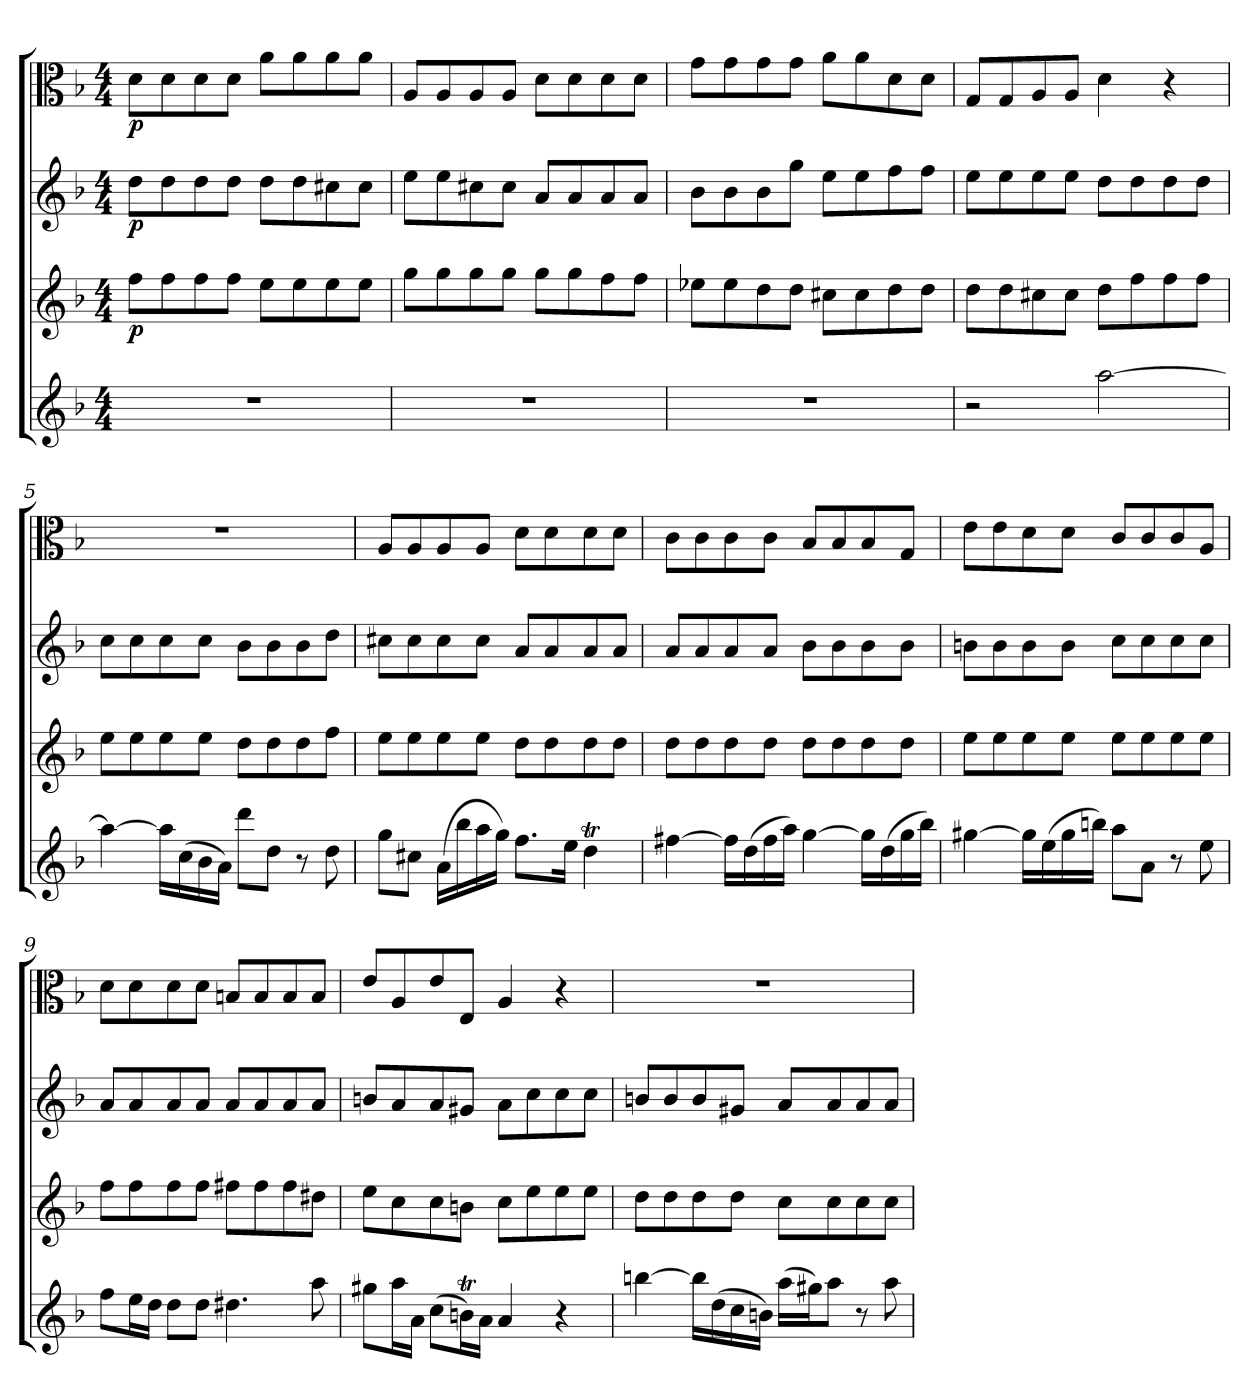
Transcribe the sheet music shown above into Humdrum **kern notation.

**kern	**kern	**dynam	**kern	**dynam	**kern	**dynam
*part4	*part3	*part3	*part2	*part2	*part1	*part1
*staff4	*staff3	*staff3	*staff2	*staff2	*staff1	*staff1
*clefG2	*clefG2	*	*clefG2	*	*clefC3	*
*k[b-]	*k[b-]	*	*k[b-]	*	*k[b-]	*
*d:	*d:	*	*d:	*	*d:	*
*M4/4	*M4/4	*	*M4/4	*	*M4/4	*
=1	=1	=1	=1	=1	=1	=1
1r	8ff\L	p	8dd\L	p	8d\L	p
.	8ff\	.	8dd\	.	8d\	.
.	8ff\	.	8dd\	.	8d\	.
.	8ff\J	.	8dd\J	.	8d\J	.
.	8ee\L	.	8dd\L	.	8a\L	.
.	8ee\	.	8dd\	.	8a\	.
.	8ee\	.	8cc#X\	.	8a\	.
.	8ee\J	.	8cc#\J	.	8a\J	.
=2	=2	=2	=2	=2	=2	=2
1r	8gg\L	.	8ee\L	.	8A/L	.
.	8gg\	.	8ee\	.	8A/	.
.	8gg\	.	8cc#X\	.	8A/	.
.	8gg\J	.	8cc#\J	.	8A/J	.
.	8gg\L	.	8a/L	.	8d\L	.
.	8gg\	.	8a/	.	8d\	.
.	8ff\	.	8a/	.	8d\	.
.	8ff\J	.	8a/J	.	8d\J	.
=3	=3	=3	=3	=3	=3	=3
1r	8ee-X\L	.	8b-\L	.	8g\L	.
.	8ee-\	.	8b-\	.	8g\	.
.	8dd\	.	8b-\	.	8g\	.
.	8dd\J	.	8gg\J	.	8g\J	.
.	8cc#X\L	.	8ee\L	.	8a\L	.
.	8cc#\	.	8ee\	.	8a\	.
.	8dd\	.	8ff\	.	8d\	.
.	8dd\J	.	8ff\J	.	8d\J	.
=4	=4	=4	=4	=4	=4	=4
2r	8dd\L	.	8ee\L	.	8G/L	.
.	8dd\	.	8ee\	.	8G/	.
.	8cc#X\	.	8ee\	.	8A/	.
.	8cc#\J	.	8ee\J	.	8A/J	.
[2aa\	8dd\L	.	8dd\L	.	4d\	.
.	8ff\	.	8dd\	.	.	.
.	8ff\	.	8dd\	.	4r	.
.	8ff\J	.	8dd\J	.	.	.
=5	=5	=5	=5	=5	=5	=5
4aa\_	8ee\L	.	8cc\L	.	1r	.
.	8ee\	.	8cc\	.	.	.
16aa\LL]	8ee\	.	8cc\	.	.	.
(16cc\	.	.	.	.	.	.
16b-\	8ee\J	.	8cc\J	.	.	.
16a\JJ)	.	.	.	.	.	.
8ddd\L	8dd\L	.	8b-\L	.	.	.
8dd\J	8dd\	.	8b-\	.	.	.
8r	8dd\	.	8b-\	.	.	.
8dd\	8ff\J	.	8dd\J	.	.	.
=6	=6	=6	=6	=6	=6	=6
8gg\L	8ee\L	.	8cc#X\L	.	8A/L	.
8cc#X\J	8ee\	.	8cc#\	.	8A/	.
(16a\LL	8ee\	.	8cc#\	.	8A/	.
16bb-\	.	.	.	.	.	.
16aa\	8ee\J	.	8cc#\J	.	8A/J	.
16gg\JJ)	.	.	.	.	.	.
8.ff\L	8dd\L	.	8a/L	.	8d\L	.
.	8dd\	.	8a/	.	8d\	.
16ee\Jk	.	.	.	.	.	.
4ddT\	8dd\	.	8a/	.	8d\	.
.	8dd\J	.	8a/J	.	8d\J	.
=7	=7	=7	=7	=7	=7	=7
[4ff#X\	8dd\L	.	8a/L	.	8c\L	.
.	8dd\	.	8a/	.	8c\	.
16ff#\LL]	8dd\	.	8a/	.	8c\	.
(16dd\	.	.	.	.	.	.
16ff#\	8dd\J	.	8a/J	.	8c\J	.
16aa\JJ)	.	.	.	.	.	.
[4gg\	8dd\L	.	8b-\L	.	8B-/L	.
.	8dd\	.	8b-\	.	8B-/	.
16gg\LL]	8dd\	.	8b-\	.	8B-/	.
(16dd\	.	.	.	.	.	.
16gg\	8dd\J	.	8b-\J	.	8G/J	.
16bb-\JJ)	.	.	.	.	.	.
=8	=8	=8	=8	=8	=8	=8
[4gg#X\	8ee\L	.	8bn\L	.	8e\L	.
.	8ee\	.	8b\	.	8e\	.
16gg#\LL]	8ee\	.	8b\	.	8d\	.
(16ee\	.	.	.	.	.	.
16gg#\	8ee\J	.	8b\J	.	8d\J	.
16bbn\JJ)	.	.	.	.	.	.
8aa\L	8ee\L	.	8cc\L	.	8c/L	.
8a\J	8ee\	.	8cc\	.	8c/	.
8r	8ee\	.	8cc\	.	8c/	.
8ee\	8ee\J	.	8cc\J	.	8A/J	.
=9	=9	=9	=9	=9	=9	=9
8ff\L	8ff\L	.	8a/L	.	8d\L	.
16ee\L	8ff\	.	8a/	.	8d\	.
16dd\JJ	.	.	.	.	.	.
8dd\L	8ff\	.	8a/	.	8d\	.
8dd\J	8ff\J	.	8a/J	.	8d\J	.
4.dd#X\	8ff#X\L	.	8a/L	.	8Bn/L	.
.	8ff#\	.	8a/	.	8B/	.
.	8ff#\	.	8a/	.	8B/	.
8aa\	8dd#X\J	.	8a/J	.	8B/J	.
=10	=10	=10	=10	=10	=10	=10
8gg#X\L	8ee\L	.	8bn/L	.	8e/L	.
16aa\L	8cc\	.	8a/	.	8A/	.
16a\JJ	.	.	.	.	.	.
(8cc\L	8cc\	.	8a/	.	8e/	.
16bnt\L)	8bn\J	.	8g#X/J	.	8E/J	.
16a\JJ	.	.	.	.	.	.
4a/	8cc\L	.	8a\L	.	4A/	.
.	8ee\	.	8cc\	.	.	.
4r	8ee\	.	8cc\	.	4r	.
.	8ee\J	.	8cc\J	.	.	.
=11	=11	=11	=11	=11	=11	=11
[4bbn\	8dd\L	.	8bn/L	.	1r	.
.	8dd\	.	8b/	.	.	.
16bb\LL]	8dd\	.	8b/	.	.	.
(16dd\	.	.	.	.	.	.
16cc\	8dd\J	.	8g#X/J	.	.	.
16bn\JJ)	.	.	.	.	.	.
(16aa\LL	8cc\L	.	8a/L	.	.	.
16gg#X\J)	.	.	.	.	.	.
8aa\J	8cc\	.	8a/	.	.	.
8r	8cc\	.	8a/	.	.	.
8aa\	8cc\J	.	8a/J	.	.	.
=	=	=	=	=	=	=
*-	*-	*-	*-	*-	*-	*-
